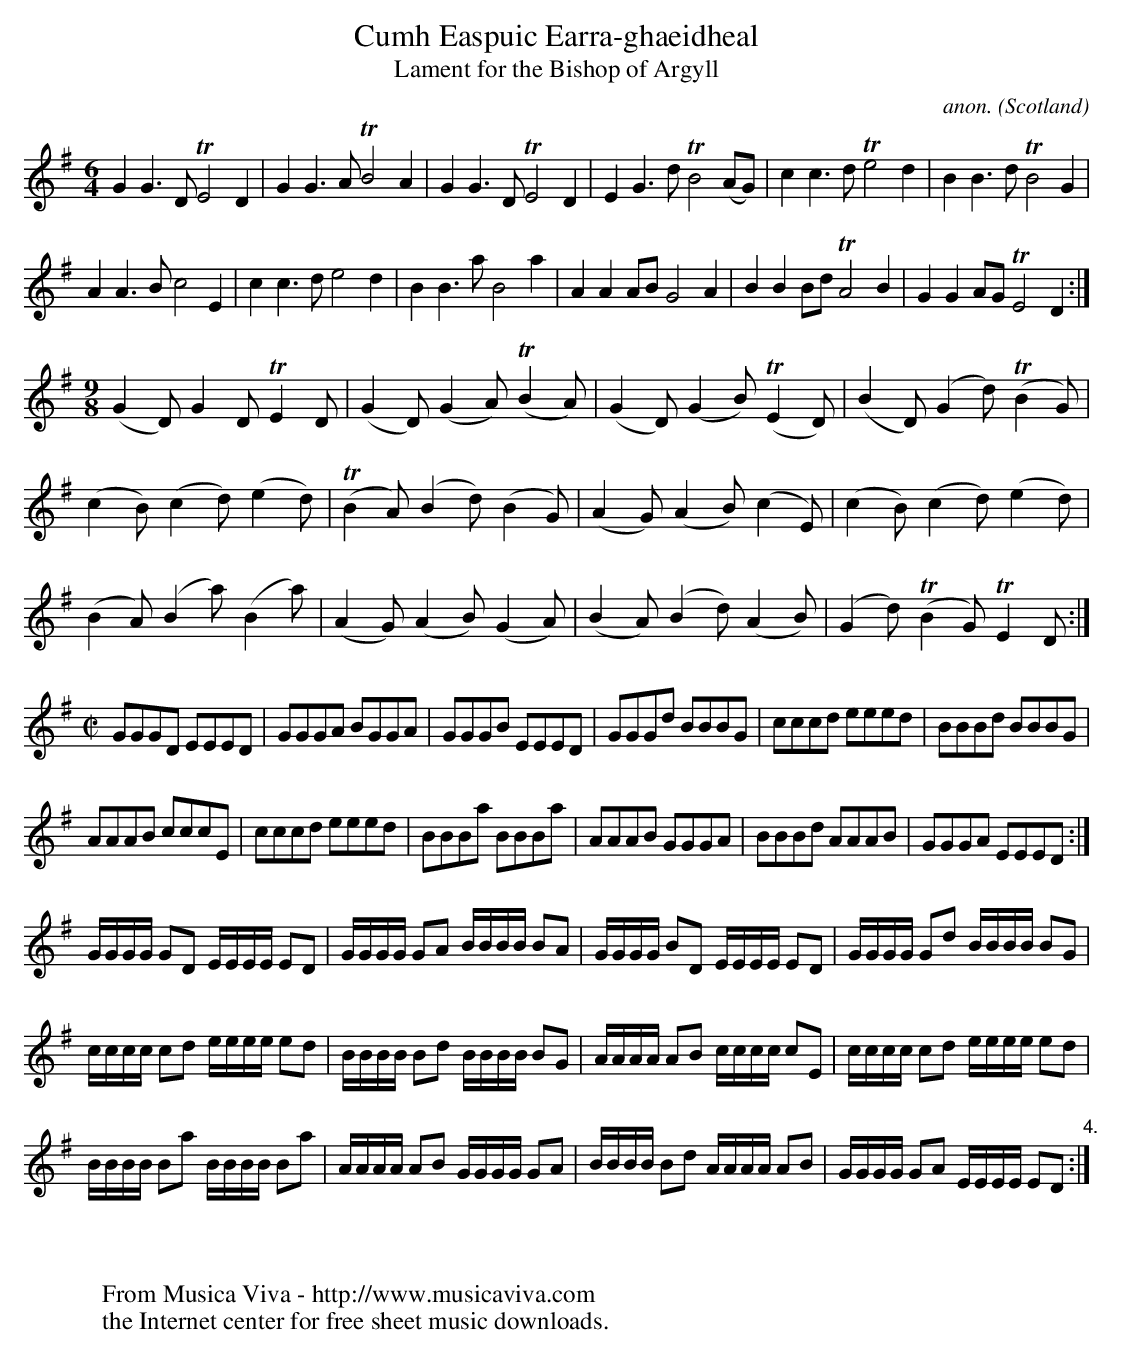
X:1
T:Cumh Easpuic Earra-ghaeidheal
T:Lament for the Bishop of Argyll
C:anon.
O:Scotland
M:6/4
L:1/8
K:DMix
G2G3 D TE4D2|G2G3 A TB4 A2 |\
G2G3 D TE4D2|E2G3 d TB4(AG)|\
c2c3 d Te4d2|B2B3 d TB4 G2 |
A2A3 B  c4E2|c2c3 d  e4 d2 |\
B2B3 a  B4a2|A2A2AB  G4 A2 |\
B2B2Bd TA4B2|G2G2AG TE4 D2:|
M:9/8
(G2D)  G2D   TE2D | (G2D)  (G2A) (TB2A)|\
(G2D) (G2B) (TE2D)| (B2D)  (G2d) (TB2G)|
(c2B) (c2d)  (e2d)|(TB2A)  (B2d)  (B2G)|\
(A2G) (A2B)  (c2E)| (c2B)  (c2d)  (e2d)|
(B2A) (B2a)  (B2a)| (A2G)  (A2B)  (G2A)|\
(B2A) (B2d)  (A2B)| (G2d) (TB2G)  TE2D:|
M:C|
GGGD EEED|GGGA BGGA |\
GGGB EEED|GGGd BBBG |\
cccd eeed|BBBd BBBG |
AAAB cccE|cccd eeed |\
BBBa BBBa|AAAB GGGA |\
BBBd AAAB|GGGA EEED:|
L:1/16
GGGG G2D2 EEEE E2D2|GGGG G2A2 BBBB B2A2      |\
GGGG B2D2 EEEE E2D2|GGGG G2d2 BBBB B2G2      |
cccc c2d2 eeee e2d2|BBBB B2d2 BBBB B2G2      |\
AAAA A2B2 cccc c2E2|cccc c2d2 eeee e2d2      |
BBBB B2a2 BBBB B2a2|AAAA A2B2 GGGG G2A2      |\
BBBB B2d2 AAAA A2B2|GGGG G2A2 EEEE E2D2 "4.":|
W:
W:
W:  From Musica Viva - http://www.musicaviva.com
W:  the Internet center for free sheet music downloads.
